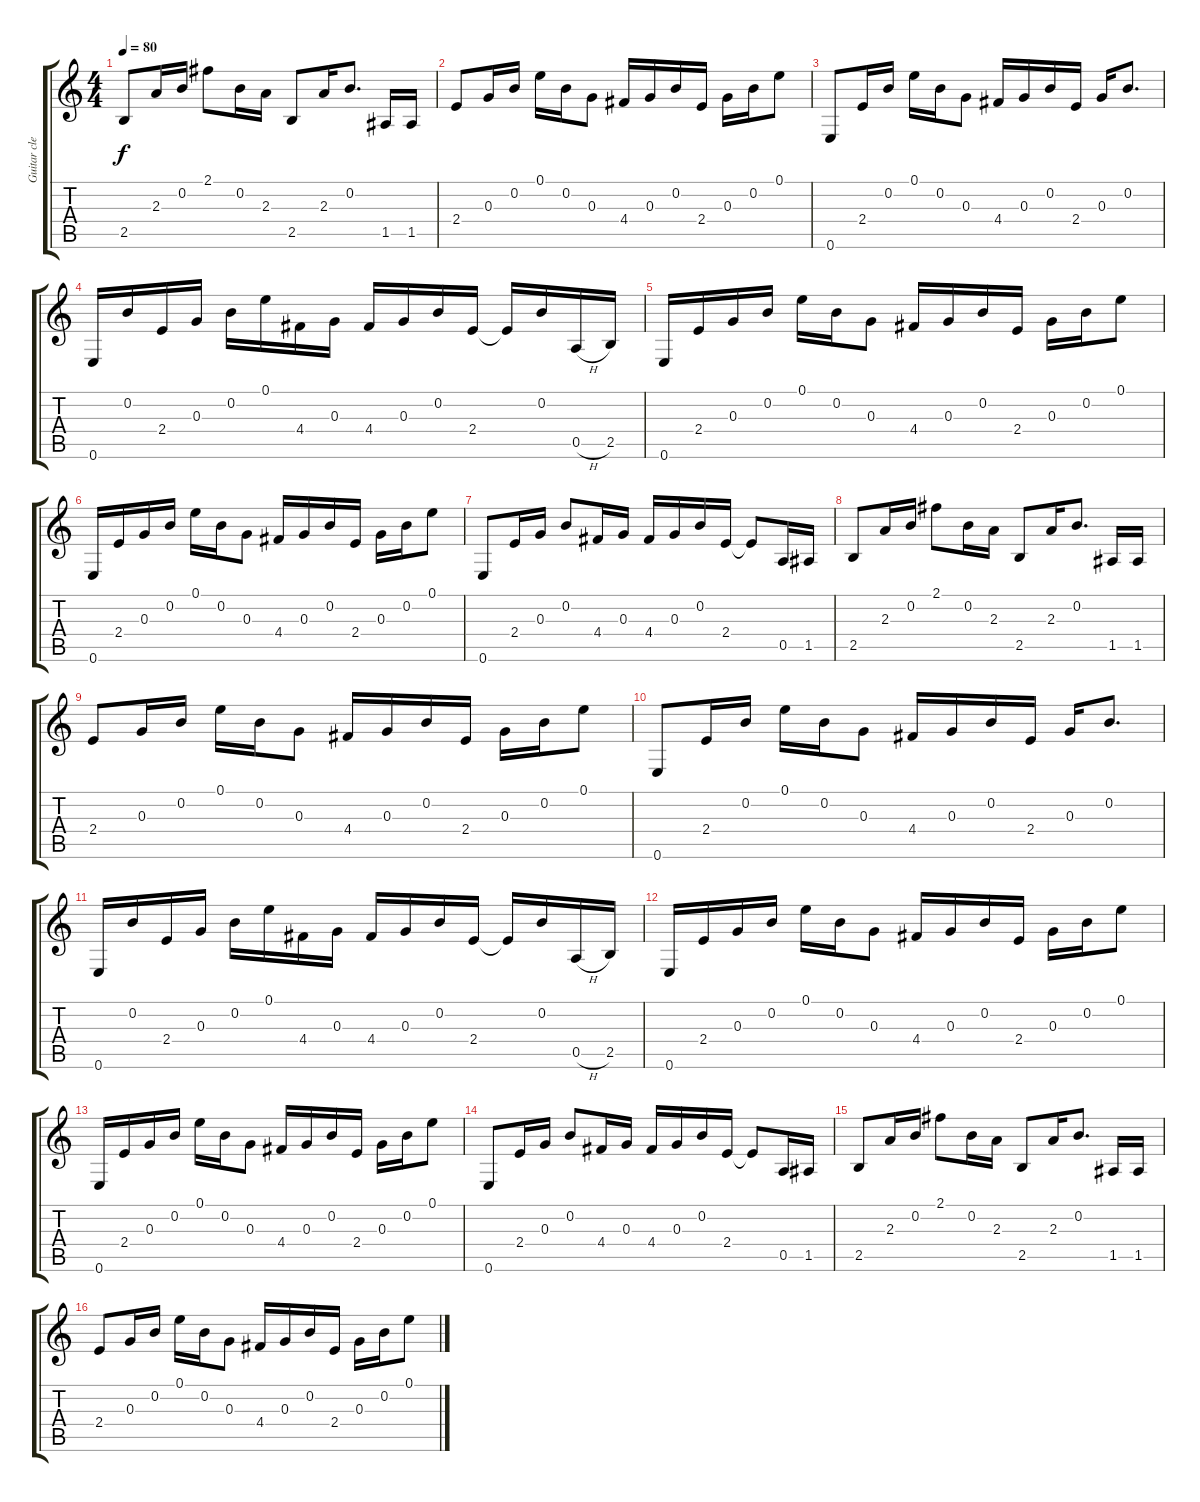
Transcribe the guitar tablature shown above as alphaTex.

\track ("Guitar clean" "Guitar cle") {instrument electricguitarclean}
\staff {score tabs}
\tuning (E4 B3 G3 D3 A2 E2) {hide}
\ts (4 4)
\tempo 80
\clef g2
\ks c
2.5.8{dy f} 2.3.16 0.2.16 2.1.8 0.2.16 2.3.16 2.5.8 2.3.16 0.2.8{d} 1.5.16 1.5.16 |
2.4.8 0.3.16 0.2.16 0.1.16 0.2.16 0.3.8 4.4.16 0.3.16 0.2.16 2.4.16 0.3.16 0.2.16 0.1.8 |
0.6.8 2.4.16 0.2.16 0.1.16 0.2.16 0.3.8 4.4.16 0.3.16 0.2.16 2.4.16 0.3.16 0.2.8{d} |
0.6.16 0.2.16 2.4.16 0.3.16 0.2.16 0.1.16 4.4.16 0.3.16 4.4.16 0.3.16 0.2.16 2.4.16 2.4{t}.16 0.2.16 0.5{h}.16 2.5.16 |
0.6.16 2.4.16 0.3.16 0.2.16 0.1.16 0.2.16 0.3.8 4.4.16 0.3.16 0.2.16 2.4.16 0.3.16 0.2.16 0.1.8 |
0.6.16 2.4.16 0.3.16 0.2.16 0.1.16 0.2.16 0.3.8 4.4.16 0.3.16 0.2.16 2.4.16 0.3.16 0.2.16 0.1.8 |
0.6.8 2.4.16 0.3.16 0.2.8 4.4.16 0.3.16 4.4.16 0.3.16 0.2.16 2.4.16 2.4{t}.8 0.5.16 1.5.16 |
2.5.8 2.3.16 0.2.16 2.1.8 0.2.16 2.3.16 2.5.8 2.3.16 0.2.8{d} 1.5.16 1.5.16 |
2.4.8 0.3.16 0.2.16 0.1.16 0.2.16 0.3.8 4.4.16 0.3.16 0.2.16 2.4.16 0.3.16 0.2.16 0.1.8 |
0.6.8 2.4.16 0.2.16 0.1.16 0.2.16 0.3.8 4.4.16 0.3.16 0.2.16 2.4.16 0.3.16 0.2.8{d} |
0.6.16 0.2.16 2.4.16 0.3.16 0.2.16 0.1.16 4.4.16 0.3.16 4.4.16 0.3.16 0.2.16 2.4.16 2.4{t}.16 0.2.16 0.5{h}.16 2.5.16 |
0.6.16 2.4.16 0.3.16 0.2.16 0.1.16 0.2.16 0.3.8 4.4.16 0.3.16 0.2.16 2.4.16 0.3.16 0.2.16 0.1.8 |
0.6.16 2.4.16 0.3.16 0.2.16 0.1.16 0.2.16 0.3.8 4.4.16 0.3.16 0.2.16 2.4.16 0.3.16 0.2.16 0.1.8 |
0.6.8 2.4.16 0.3.16 0.2.8 4.4.16 0.3.16 4.4.16 0.3.16 0.2.16 2.4.16 2.4{t}.8 0.5.16 1.5.16 |
2.5.8 2.3.16 0.2.16 2.1.8 0.2.16 2.3.16 2.5.8 2.3.16 0.2.8{d} 1.5.16 1.5.16 |
2.4.8 0.3.16 0.2.16 0.1.16 0.2.16 0.3.8 4.4.16 0.3.16 0.2.16 2.4.16 0.3.16 0.2.16 0.1.8
